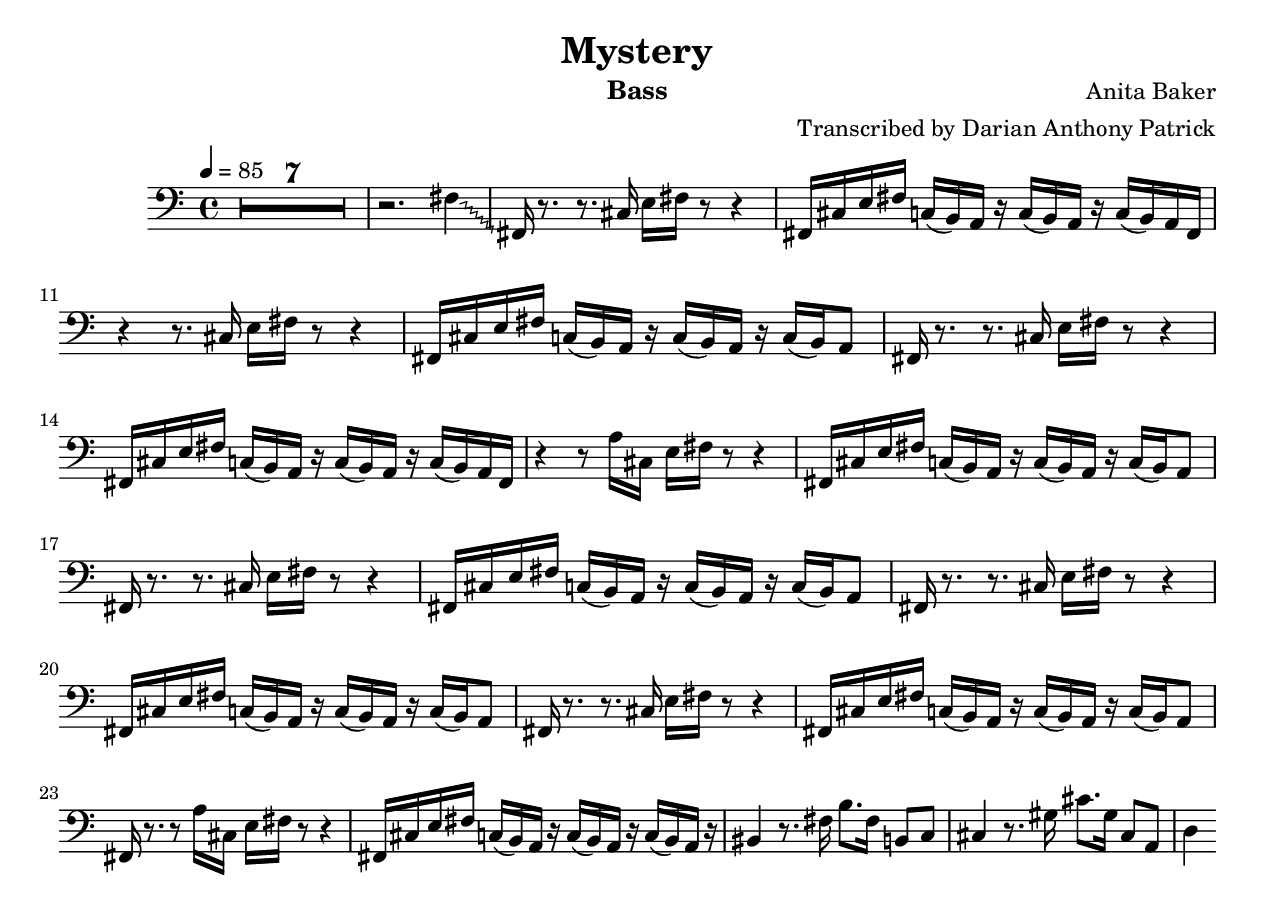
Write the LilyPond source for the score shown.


\version "2.12.3"

\paper {
	#(set-paper-size "letter")
}

\header {
	title = "Mystery"
	composer = "Anita Baker"
	arranger = "Transcribed by Darian Anthony Patrick"
	instrument = "Bass"
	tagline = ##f
}

\score{
	<<
	\new Staff {
	\set Staff.midiInstrument = #"electric bass (finger)"
	\time 4/4
	\tempo 4=85
	\clef bass {
		\relative c {
			\compressFullBarRests
			\override MultiMeasureRest #'expand-limit = #2
			\override Glissando #'style = #'zigzag
			R1*7

			r2. fis4\glissando

			% Intro
			fis,16 r8. r8. cis'16 e16 fis16 r8 r4
			fis,16 cis'16 e16 fis16 c16( b16) a16 r16 c16( b16) a16 r16 c16( b16) a16 fis16

			r4 r8. cis'16 e16 fis16 r8 r4
			fis,16 cis'16 e16 fis16 c16( b16) a16 r16 c16( b16) a16 r16 c16( b16) a8

			fis16 r8. r8. cis'16 e16 fis16 r8 r4
			fis,16 cis'16 e16 fis16 c16( b16) a16 r16 c16( b16) a16 r16 c16( b16) a16 fis16

			r4 r8 a'16 cis,16 e16 fis16 r8 r4
			fis,16 cis'16 e16 fis16 c16( b16) a16 r16 c16( b16) a16 r16 c16( b16) a8

			% Verse 1
			fis16 r8. r8. cis'16 e16 fis16 r8 r4
			fis,16 cis'16 e16 fis16 c16( b16) a16 r16 c16( b16) a16 r16 c16( b16) a8

			fis16 r8. r8. cis'16 e16 fis16 r8 r4
			fis,16 cis'16 e16 fis16 c16( b16) a16 r16 c16( b16) a16 r16 c16( b16) a8

			fis16 r8. r8. cis'16 e16 fis16 r8 r4
			fis,16 cis'16 e16 fis16 c16( b16) a16 r16 c16( b16) a16 r16 c16( b16) a8

			fis16 r8. r8 a'16 cis,16 e16 fis16 r8 r4
			fis,16 cis'16 e16 fis16 c16( b16) a16 r16 c16( b16) a16 r16 c16( b16) a16 r16

			% Bridge
			bis4 r8. fis'16 b8. fis16 b,8 c8
			cis4 r8. gis'16 cis8. gis16 cis,8 a8
			d4
		}
	}}
	>>
	\layout { }
	\midi { }
}
